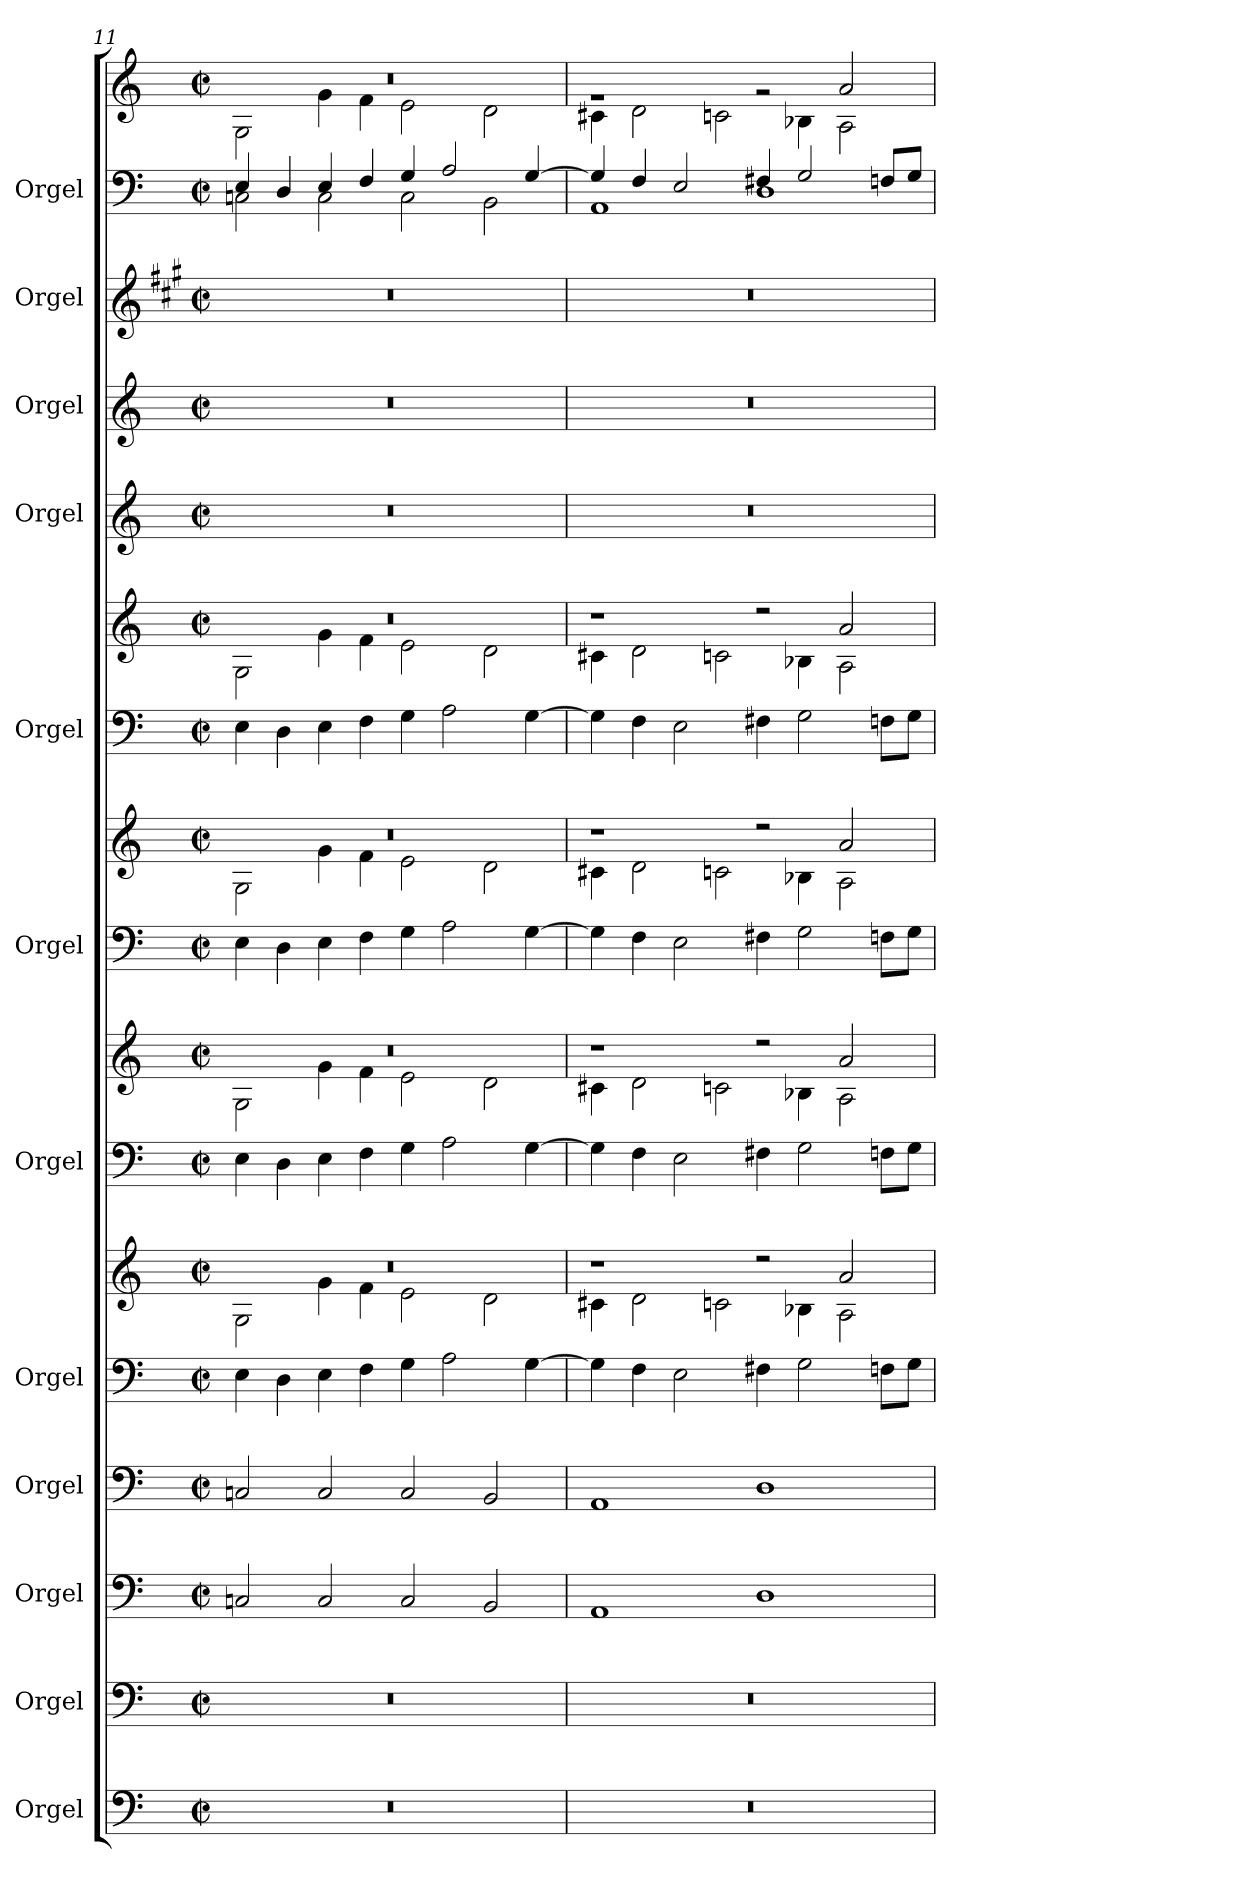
**kern	**kern	**kern	**kern	**kern	**kern	**kern	**kern	**kern	**kern	**kern	**kern	**kern	**kern	**kern	**kern	**kern
*part12	*part11	*part10	*part9	*part8	*part8	*part7	*part7	*part6	*part6	*part5	*part5	*part4	*part3	*part2	*part1	*part1
*staff17	*staff16	*staff15	*staff14	*staff13	*staff12	*staff11	*staff10	*staff9	*staff8	*staff7	*staff6	*staff5	*staff4	*staff3	*staff2	*staff1
*I"Orgel	*I"Orgel	*I"Orgel	*I"Orgel	*I"Orgel	*	*I"Orgel	*	*I"Orgel	*	*I"Orgel	*	*I"Orgel	*I"Orgel	*I"Orgel	*I"Orgel	*
*I'Org.	*I'Org.	*I'Org.	*I'Org.	*I'Org.	*	*I'Org.	*	*I'Org.	*	*I'Org.	*	*I'Org.	*I'Org.	*I'Org.	*	*
*clefF4	*clefF4	*clefF4	*clefF4	*clefF4	*clefG2	*clefF4	*clefG2	*clefF4	*clefG2	*clefF4	*clefG2	*clefG2	*clefG2	*clefG2	*clefF4	*clefG2
*	*	*	*	*	*	*	*	*	*	*	*	*	*	*ITrd5c9	*	*
*k[]	*k[]	*k[]	*k[]	*k[]	*k[]	*k[]	*k[]	*k[]	*k[]	*k[]	*k[]	*k[]	*k[]	*k[]	*k[]	*k[]
*M4/2	*M4/2	*M4/2	*M4/2	*M4/2	*M4/2	*M4/2	*M4/2	*M4/2	*M4/2	*M4/2	*M4/2	*M4/2	*M4/2	*M4/2	*M4/2	*M4/2
*met(c|)	*met(c|)	*met(c|)	*met(c|)	*met(c|)	*met(c|)	*met(c|)	*met(c|)	*met(c|)	*met(c|)	*met(c|)	*met(c|)	*met(c|)	*met(c|)	*met(c|)	*met(c|)	*met(c|)
=11	=11	=11	=11	=11	=11	=11	=11	=11	=11	=11	=11	=11	=11	=11	=11	=11
*	*	*	*	*	*^	*	*^	*	*^	*	*^	*	*	*	*^	*^
0r	0r	2Cn/	2Cn/	4E\	0r	2G\	4E\	0r	2G\	4E\	0r	2G\	4E\	0r	2G\	0r	0r	0r	4E/	2Cn\	0r	2G\
.	.	.	.	4D\	.	.	4D\	.	.	4D\	.	.	4D\	.	.	.	.	.	4D/	.	.	.
.	.	2C/	2C/	4E\	.	4g\	4E\	.	4g\	4E\	.	4g\	4E\	.	4g\	.	.	.	4E/	2C\	.	4g\
.	.	.	.	4F\	.	4f\	4F\	.	4f\	4F\	.	4f\	4F\	.	4f\	.	.	.	4F/	.	.	4f\
.	.	2C/	2C/	4G\	.	2e\	4G\	.	2e\	4G\	.	2e\	4G\	.	2e\	.	.	.	4G/	2C\	.	2e\
.	.	.	.	2A\	.	.	2A\	.	.	2A\	.	.	2A\	.	.	.	.	.	2A/	.	.	.
.	.	2BB/	2BB/	.	.	2d\	.	.	2d\	.	.	2d\	.	.	2d\	.	.	.	.	2BB\	.	2d\
.	.	.	.	[4G\	.	.	[4G\	.	.	[4G\	.	.	[4G\	.	.	.	.	.	[4G/	.	.	.
=12	=12	=12	=12	=12	=12	=12	=12	=12	=12	=12	=12	=12	=12	=12	=12	=12	=12	=12	=12	=12	=12	=12
0r	0r	1AA	1AA	4G\]	1r	4c#X\	4G\]	1r	4c#X\	4G\]	1r	4c#X\	4G\]	1r	4c#X\	0r	0r	0r	4G/]	1AA	1rg	4c#X\
.	.	.	.	4F\	.	2d\	4F\	.	2d\	4F\	.	2d\	4F\	.	2d\	.	.	.	4F/	.	.	2d\
.	.	.	.	2E\	.	.	2E\	.	.	2E\	.	.	2E\	.	.	.	.	.	2E/	.	.	.
.	.	.	.	.	.	2cn\	.	.	2cn\	.	.	2cn\	.	.	2cn\	.	.	.	.	.	.	2cn\
.	.	1D	1D	4F#X\	2r	.	4F#X\	2r	.	4F#X\	2r	.	4F#X\	2r	.	.	.	.	4F#X/	1D	2rg	.
.	.	.	.	2G\	.	4B-X\	2G\	.	4B-X\	2G\	.	4B-X\	2G\	.	4B-X\	.	.	.	2G/	.	.	4B-X\
.	.	.	.	.	2a/	2A\	.	2a/	2A\	.	2a/	2A\	.	2a/	2A\	.	.	.	.	.	2a/	2A\
.	.	.	.	8Fn\L	.	.	8Fn\L	.	.	8Fn\L	.	.	8Fn\L	.	.	.	.	.	8Fn/L	.	.	.
.	.	.	.	8G\J	.	.	8G\J	.	.	8G\J	.	.	8G\J	.	.	.	.	.	8G/J	.	.	.
*	*	*	*	*	*	*	*	*	*	*	*	*	*	*	*	*	*	*	*v	*v	*	*
*	*	*	*	*	*v	*v	*	*v	*v	*	*v	*v	*	*v	*v	*	*	*	*	*v	*v
=	=	=	=	=	=	=	=	=	=	=	=	=	=	=	=	=
*-	*-	*-	*-	*-	*-	*-	*-	*-	*-	*-	*-	*-	*-	*-	*-	*-
